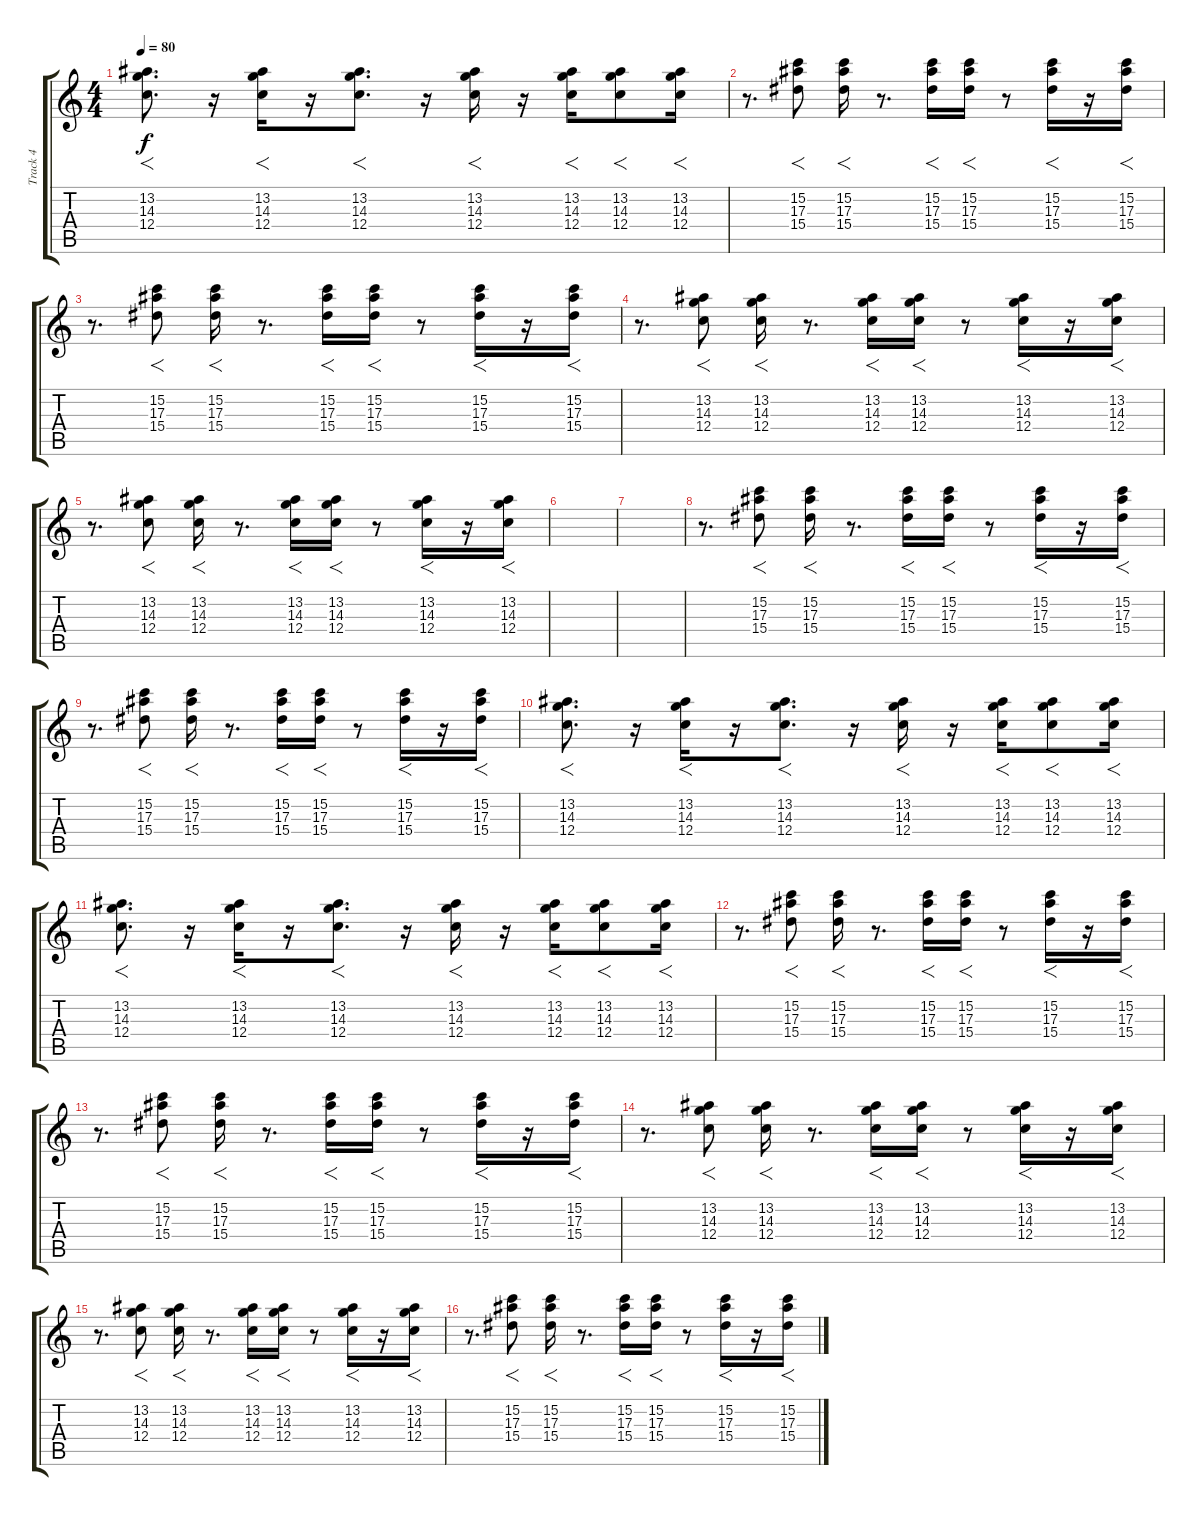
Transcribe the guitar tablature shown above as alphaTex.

\track ("Track 4" "Track 4") {instrument electricguitarjazz}
\staff {score tabs}
\tuning (D4 A3 F3 C3 G2 D2) {hide}
\ts (4 4)
\tempo 80
\clef g2
\ks c
(13.2 14.3 12.4).8{f d dy f} r.16 (13.2 14.3 12.4).16{f} r.16 (13.2 14.3 12.4).8{f d} r.16 (13.2 14.3 12.4).16{f} r.16 (13.2 14.3 12.4).16{f} (13.2 14.3 12.4).8{f} (13.2 14.3 12.4).16{f} |
r.8{d} (15.2 17.3 15.4).8{f} (15.2 17.3 15.4).16{f} r.8{d} (15.2 17.3 15.4).16{f} (15.2 17.3 15.4).16{f} r.8 (15.2 17.3 15.4).16{f} r.16 (15.2 17.3 15.4).16{f} |
r.8{d} (15.2 17.3 15.4).8{f} (15.2 17.3 15.4).16{f} r.8{d} (15.2 17.3 15.4).16{f} (15.2 17.3 15.4).16{f} r.8 (15.2 17.3 15.4).16{f} r.16 (15.2 17.3 15.4).16{f} |
r.8{d} (13.2 14.3 12.4).8{f} (13.2 14.3 12.4).16{f} r.8{d} (13.2 14.3 12.4).16{f} (13.2 14.3 12.4).16{f} r.8 (13.2 14.3 12.4).16{f} r.16 (13.2 14.3 12.4).16{f} |
r.8{d} (13.2 14.3 12.4).8{f} (13.2 14.3 12.4).16{f} r.8{d} (13.2 14.3 12.4).16{f} (13.2 14.3 12.4).16{f} r.8 (13.2 14.3 12.4).16{f} r.16 (13.2 14.3 12.4).16{f} |
|
|
r.8{d} (15.2 17.3 15.4).8{f} (15.2 17.3 15.4).16{f} r.8{d} (15.2 17.3 15.4).16{f} (15.2 17.3 15.4).16{f} r.8 (15.2 17.3 15.4).16{f} r.16 (15.2 17.3 15.4).16{f} |
r.8{d} (15.2 17.3 15.4).8{f} (15.2 17.3 15.4).16{f} r.8{d} (15.2 17.3 15.4).16{f} (15.2 17.3 15.4).16{f} r.8 (15.2 17.3 15.4).16{f} r.16 (15.2 17.3 15.4).16{f} |
(13.2 14.3 12.4).8{f d} r.16 (13.2 14.3 12.4).16{f} r.16 (13.2 14.3 12.4).8{f d} r.16 (13.2 14.3 12.4).16{f} r.16 (13.2 14.3 12.4).16{f} (13.2 14.3 12.4).8{f} (13.2 14.3 12.4).16{f} |
(13.2 14.3 12.4).8{f d} r.16 (13.2 14.3 12.4).16{f} r.16 (13.2 14.3 12.4).8{f d} r.16 (13.2 14.3 12.4).16{f} r.16 (13.2 14.3 12.4).16{f} (13.2 14.3 12.4).8{f} (13.2 14.3 12.4).16{f} |
r.8{d} (15.2 17.3 15.4).8{f} (15.2 17.3 15.4).16{f} r.8{d} (15.2 17.3 15.4).16{f} (15.2 17.3 15.4).16{f} r.8 (15.2 17.3 15.4).16{f} r.16 (15.2 17.3 15.4).16{f} |
r.8{d} (15.2 17.3 15.4).8{f} (15.2 17.3 15.4).16{f} r.8{d} (15.2 17.3 15.4).16{f} (15.2 17.3 15.4).16{f} r.8 (15.2 17.3 15.4).16{f} r.16 (15.2 17.3 15.4).16{f} |
r.8{d} (13.2 14.3 12.4).8{f} (13.2 14.3 12.4).16{f} r.8{d} (13.2 14.3 12.4).16{f} (13.2 14.3 12.4).16{f} r.8 (13.2 14.3 12.4).16{f} r.16 (13.2 14.3 12.4).16{f} |
r.8{d} (13.2 14.3 12.4).8{f} (13.2 14.3 12.4).16{f} r.8{d} (13.2 14.3 12.4).16{f} (13.2 14.3 12.4).16{f} r.8 (13.2 14.3 12.4).16{f} r.16 (13.2 14.3 12.4).16{f} |
r.8{d} (15.2 17.3 15.4).8{f} (15.2 17.3 15.4).16{f} r.8{d} (15.2 17.3 15.4).16{f} (15.2 17.3 15.4).16{f} r.8 (15.2 17.3 15.4).16{f} r.16 (15.2 17.3 15.4).16{f}
